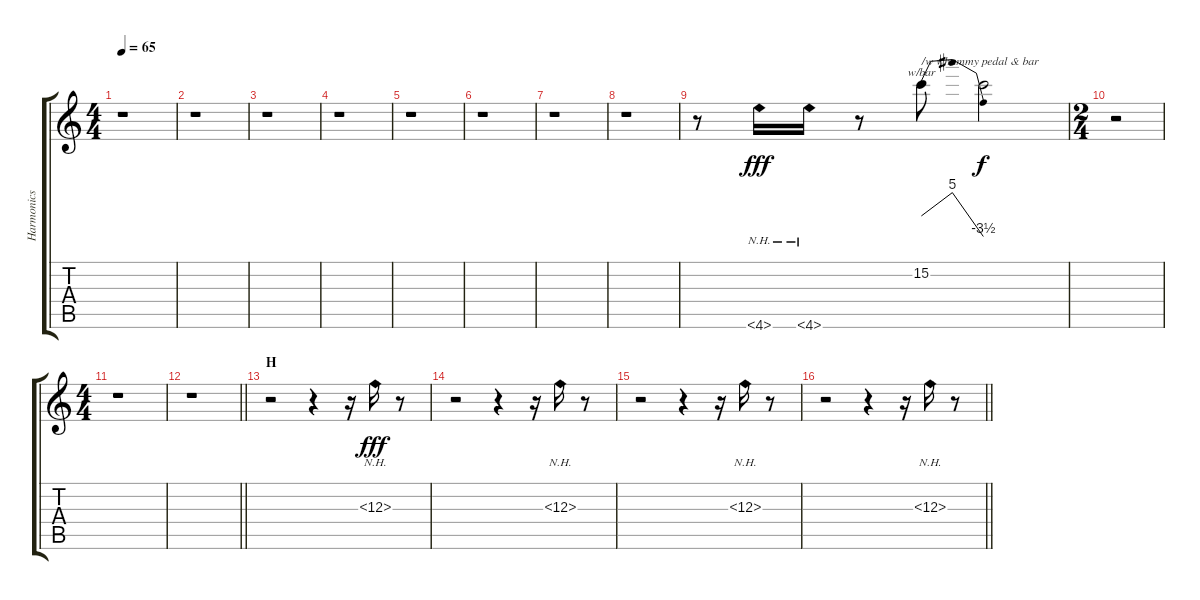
\track ("Harmonics" "Harmonics") {instrument guitarharmonics}
\staff {score tabs}
\tuning (D4 A3 F3 C3 G2 C2) {hide}
\ts (4 4)
\tempo 65
\clef g2
\ks c
r.1{dy fff} |
r.1 |
r.1 |
r.1 |
r.1 |
r.1 |
r.1 |
r.1 |
r.8 4.6{nh}.16 4.6{nh}.16 r.8 15.2.8{tbe (dip default 0 0 18 20 60 -14) txt "/w whammy pedal & bar"} 15.2{t}.2{dy f} |
\ts (2 4)
r.2 |
\ts (4 4)
r.1 |
\barLineRight lightlight
r.1 |
\section ("" "H")
r.2 r.4 r.16 12.3{nh}.16{dy fff} r.8 |
r.2 r.4 r.16 12.3{nh}.16 r.8 |
r.2 r.4 r.16 12.3{nh}.16 r.8 |
\barLineRight lightlight
r.2 r.4 r.16 12.3{nh}.16 r.8
